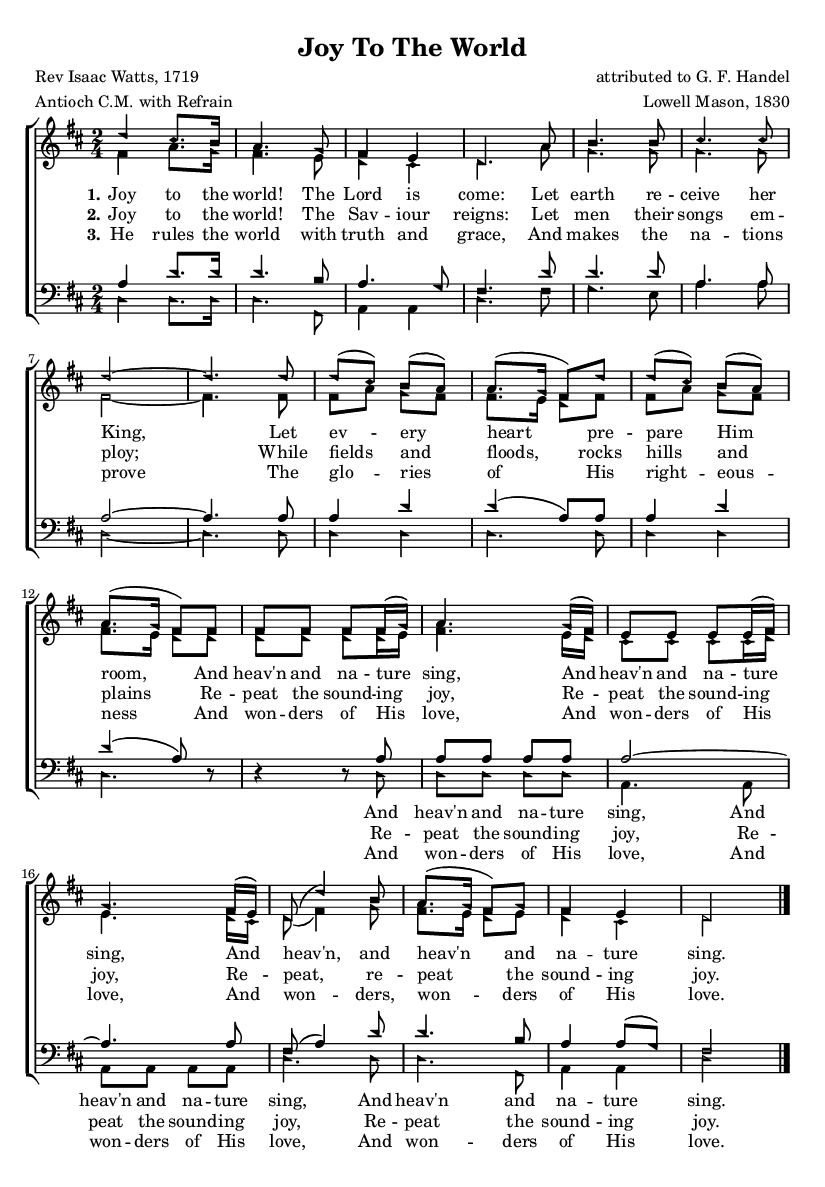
\header {
  filename = "joy.ly"
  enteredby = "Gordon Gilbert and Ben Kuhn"
  composer = "attributed to G. F. Handel"
  arranger = "Lowell Mason, 1830"
  poet = "Rev Isaac Watts, 1719"
  date ="1830"
  title = "Joy To The World"
  metre = "Antioch C.M. with Refrain"
  meter = \metre
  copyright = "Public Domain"
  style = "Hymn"
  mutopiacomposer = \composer
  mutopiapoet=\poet
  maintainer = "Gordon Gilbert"
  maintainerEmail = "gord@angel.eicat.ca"
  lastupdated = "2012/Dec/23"
}

\version "2.14.2"

\include "header.ly"

global= {
  \preamble
  \time 2/4
  \key d \major
}

sop = \context Voice = "sop"    {
  \voiceOne
  \global
  d''4 cis''8. b'16 | a'4. g'8 | fis'4 e' | d'4. a'8 |
  b'4. b'8 | cis''4. cis''8 | d''2~ | d''4. d''8 |

  d''( cis'') b'( a') | a'8.( g'16 fis'8) d'' |
  d''( cis'') b'( a') | a'8.( g'16 fis'8) fis' |
  fis' fis' fis' fis'16( g') | a'4. g'16( fis') |
  e'8 e' e' e'16( fis') g'4. fis'16( e') |
  d'8( d''4) b'8 | a'8.( g'16 fis'8) g' |
  fis'4 e' d'2 \bar "|."
}

alto=\context Voice = "alto"   {
  \voiceTwo
  \global
  fis'4 a'8. g'16 fis'4. e'8 d'4 cis' d'4.
  a'8 g'4. g'8 g'4. g'8 fis'2~ fis'4.
  fis'8 fis' a' g' fis' fis'8. e'16 d'8
  fis'8 fis' a' g' fis' fis'8. e'16 d'8
  d' d' d' d' d'16 e' fis'4.
  e'16 d' cis'8 cis' cis' cis'16 d' e'4.
  d'16 cis' d'8( fis'4) g'8 fis'8. e'16 d'8 e' d'4 cis' d'2
}

tenor = \context Voice = "tenor"   {
  \voiceOne
  \global
  a4 d'8. d'16 d'4. b8 a4. g8 fis4.
  d'8 d'4. d'8 a4. a8 a2~ a4.
  a8 a4 d' d'( a8) a a4 d' d'( a8) d8 \rest
  d4 \rest d8 \rest a8 a a a a a2 ~ a4.
  a8 fis( a4) d'8 d'4. b8 a4 a8( g) fis2
}

bass = \context Voice = "bass"   {
  \voiceTwo
  \global
  d4 d8. d16 d4. g,8 a,4 a, d4.
  fis8 g4. e8 a4. a8 d2~ d4.
  d8 d4 d d4. d8 d4 d d4. s8
  s4 s8 d8 d d d d a,4.
  a,8 a, a, a, a, d4. d8 d4. g,8 a,4 a, d2
}

accomp=\chordmode {

}



stanzaa = \lyricmode {
  Joy to the world! The Lord is come:
  Let earth re -- ceive her King,
  Let ev -- ery heart pre -- pare Him room,
  And heav'n and na -- ture sing,
  And heav'n and na -- ture sing,
  And heav'n, and heav'n and na -- ture sing.
}
skips = {
  \skip 1 \skip 1 \skip 1
  \skip 1 \skip 1 \skip 1
  \skip 1 \skip 1 \skip 1
  \skip 1 \skip 1 \skip 1
  \skip 1 \skip 1 \skip 1
  \skip 1 \skip 1 \skip 1
  \skip 1 \skip 1 \skip 1
  \skip 1
}
stanzaamen = \lyricmode {
  \skips
  And heav'n and na -- ture sing,
  And heav'n and na -- ture sing,
  And heav'n and na -- ture sing.
}

stanzab = \lyricmode {
  Joy to the world! The Sav -- iour reigns:
  Let men their songs em -- ploy;
  While fields and floods, rocks hills and plains
  Re -- peat the sound -- ing joy,
  Re -- peat the sound -- ing joy,
  Re -- peat, re -- peat the sound -- ing joy.
}
stanzabmen = \lyricmode {
  \skips
  Re -- peat the sound -- ing joy,
  Re -- peat the sound -- ing joy,
  Re -- peat the sound -- ing joy.
}


stanzac = \lyricmode {
  No more let sin and sor -- row grow,
  Nor thorns in -- fest the ground:
  He comes to make His bless -- ings flow
  Far as the curse is found,
  Far as the curse is found,
  Far as, far as the curse is found.
}

stanzad = \lyricmode {
  He rules the world with truth and grace,
  And makes the na -- tions prove
  The glo -- ries of His right -- eous -- ness
  And won -- ders of His love,
  And won -- ders of His love,
  And won -- ders, won -- ders of His love.
}
stanzadmen = \lyricmode {
  \skips
  And won -- ders of His love,
  And won -- ders of His love,
  And won -- ders of His love.
}
stanzae = \lyricmode {

}

stanzaf = \lyricmode {

}

\score {
  \context ChoirStaff <<
    \context ChordNames \accomp
    \unset ChoirStaff.melismaBusyProperties
    \context Staff ="upper"  { \clef "G" <<
      \sop
      \alto
    >>}

    \lyricsto "sop" \context Lyrics = "stanza-1" {
      \set stanza = "1."
      \stanzaa }
    \lyricsto "sop" \context Lyrics = "stanza-2" {
      \set stanza = "2."
      \stanzab }
    \lyricsto "sop" \context Lyrics = "stanza-3" {
      \set stanza = "3."
      \stanzad }
                                %	\lyricsto "sop" \context Lyrics = "stanza-5" {
                                %		\set stanza = "5."
                                %			\stanzae }
                                %	\lyricsto "sop" \context Lyrics = "stanza-6" {
                                %		\set stanza = "6."
                                %			\stanzaf }
    \context Staff = "lower"  { \clef "F"<<
      \tenor
      \bass
    >>}
    \lyricsto "bass" \context Lyrics = "stanza-1b" {
      \stanzaamen
    }
    \lyricsto "bass" \context Lyrics = "stanza-2b" {
      \stanzabmen
    }
    \lyricsto "bass" \context Lyrics = "stanza-3b" {
      \stanzadmen
    }
  >>
  \layout{
    indent = 0.0\pt
    \context {
      \ChordNames
      \override ChordName  #'style = #'american
      chordChanges = ##t
    }
  }
}
